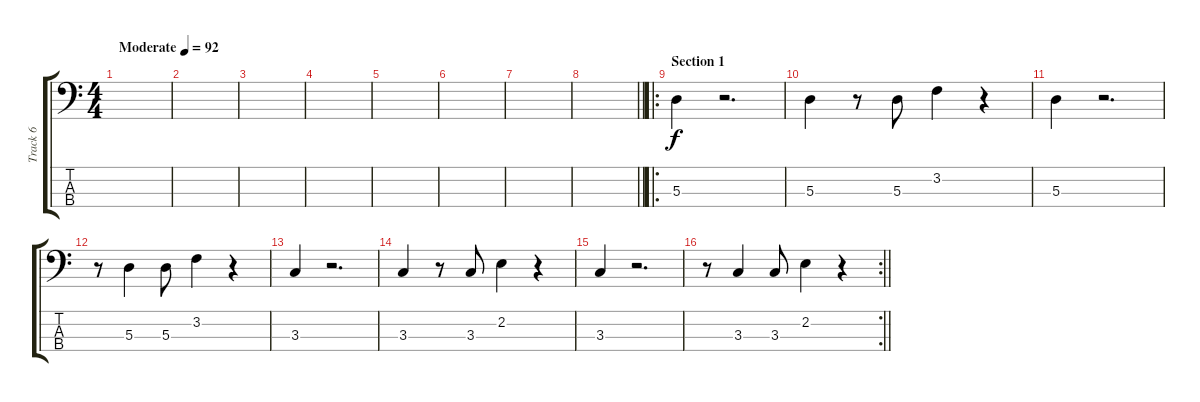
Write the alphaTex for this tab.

\track ("Track 6" "Track 6") {instrument electricbassfinger}
\staff {score tabs}
\tuning (G2 D2 A1 E1) {hide}
\ts (4 4)
\tempo (92 "Moderate")
\clef f4
\ks c
|
|
|
|
|
|
|
\barLineRight lightlight
|
\ro
\section ("" "Section 1")
5.3.4 r.2{d} |
5.3.4 r.8 5.3.8 3.2.4 r.4 |
5.3.4 r.2{d} |
r.8 5.3.4 5.3.8 3.2.4 r.4 |
3.3.4 r.2{d} |
3.3.4 r.8 3.3.8 2.2.4 r.4 |
3.3.4 r.2{d} |
\rc 2
\barLineRight lightlight
r.8 3.3.4 3.3.8 2.2.4 r.4
